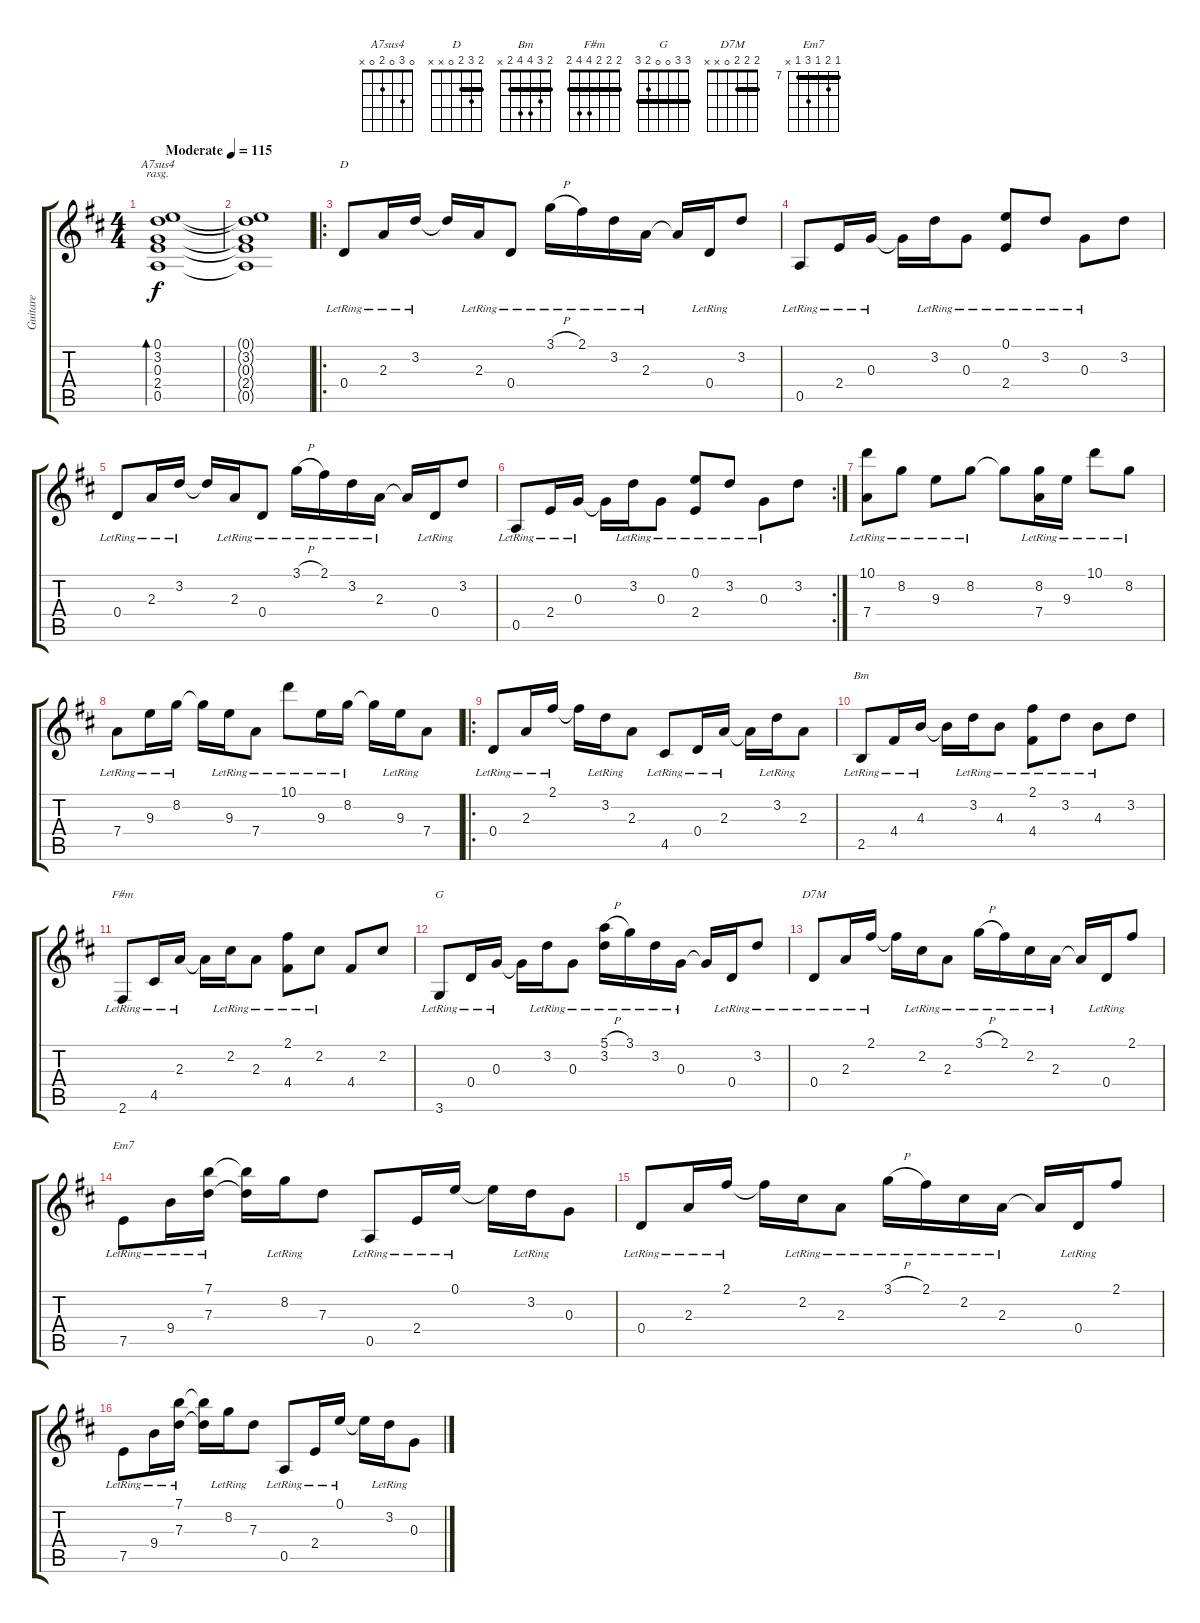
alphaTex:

\track ("Guitare" "Guitare") {instrument acousticguitarsteel}
\staff {score tabs}
\tuning (E4 B3 G3 D3 A2 E2) {hide}
\chord ("A7sus4" 0 3 0 2 0 x)
\chord ("D" 2 3 2 0 x x) {barre 2}
\chord ("Bm" 2 3 4 4 2 x) {barre 2}
\chord ("F#m" 2 2 2 4 4 2) {barre 2}
\chord ("G" 3 3 0 0 2 3) {barre 3}
\chord ("D7M" 2 2 2 0 x x) {barre 2}
\chord ("Em7" 7 8 7 9 7 x) {firstfret 7 barre 7}
\ts (4 4)
\tempo (115 "Moderate")
\clef g2
\ks d
(0.1 3.2 0.3 2.4 0.5).1{bd 240 ch "A7sus4" rasg ii dy f instrument acousticguitarsteel} |
(0.1{t} 3.2{t} 0.3{t} 2.4{t} 0.5{t}).1 |
\ro
0.4{lr}.8{ch "D"} 2.3{lr}.16 3.2{lr}.16 3.2{t}.16 2.3{lr}.16 0.4{lr}.8 3.1{h lr}.16 2.1{lr}.16 3.2{lr}.16 2.3{lr}.16 2.3{t}.16 0.4{lr}.16 3.2.8 |
0.5{lr}.8 2.4{lr}.16 0.3{lr}.16 0.3{t}.16 3.2{lr}.16 0.3{lr}.8 (0.1{lr} 2.4{lr}).8 3.2{lr}.8 0.3{lr}.8 3.2.8 |
0.4{lr}.8 2.3{lr}.16 3.2{lr}.16 3.2{t}.16 2.3{lr}.16 0.4{lr}.8 3.1{h lr}.16 2.1{lr}.16 3.2{lr}.16 2.3{lr}.16 2.3{t}.16 0.4{lr}.16 3.2.8 |
\rc 2
0.5{lr}.8 2.4{lr}.16 0.3{lr}.16 0.3{t}.16 3.2{lr}.16 0.3{lr}.8 (0.1{lr} 2.4{lr}).8 3.2{lr}.8 0.3{lr}.8 3.2.8 |
(10.1{lr} 7.4{lr}).8 8.2{lr}.8 9.3{lr}.8 8.2{lr}.8 8.2{t}.8 (8.2{lr} 7.4{lr}).16 9.3{lr}.16 10.1{lr}.8 8.2{lr}.8 |
7.4{lr}.8 9.3{lr}.16 8.2{lr}.16 8.2{t}.16 9.3{lr}.16 7.4{lr}.8 10.1{lr}.8 9.3{lr}.16 8.2{lr}.16 8.2{t}.16 9.3{lr}.16 7.4.8 |
\ro
0.4{lr}.8 2.3{lr}.16 2.1{lr}.16 2.1{t}.16 3.2{lr}.16 2.3.8 4.5{lr}.8 0.4{lr}.16 2.3{lr}.16 2.3{t}.16 3.2{lr}.16 2.3.8 |
2.5{lr}.8{ch "Bm"} 4.4{lr}.16 4.3{lr}.16 4.3{t}.16 3.2{lr}.16 4.3{lr}.8 (2.1{lr} 4.4{lr}).8 3.2{lr}.8 4.3{lr}.8 3.2.8 |
2.6{lr}.8{ch "F#m"} 4.5{lr}.16 2.3{lr}.16 2.3{t}.16 2.2{lr}.16 2.3{lr}.8 (2.1{lr} 4.4{lr}).8 2.2{lr}.8 4.4.8 2.2.8 |
3.6{lr}.8{ch "G"} 0.4{lr}.16 0.3{lr}.16 0.3{t}.16 3.2{lr}.16 0.3{lr}.8 (5.1{h lr} 3.2{lr}).16 3.1{lr}.16 3.2{lr}.16 0.3{lr}.16 0.3{t}.16 0.4{lr}.16 3.2{lr}.8 |
0.4{lr}.8{ch "D7M"} 2.3{lr}.16 2.1{lr}.16 2.1{t}.16 2.2{lr}.16 2.3{lr}.8 3.1{h lr}.16 2.1{lr}.16 2.2{lr}.16 2.3{lr}.16 2.3{t}.16 0.4{lr}.16 2.1.8 |
7.5{lr}.8{ch "Em7"} 9.4{lr}.16 (7.1 7.3{lr}).16 (7.1{t} 7.3{t}).16 8.2{lr}.16 7.3.8 0.5{lr}.8 2.4{lr}.16 0.1{lr}.16 0.1{t}.16 3.2{lr}.16 0.3.8 |
0.4{lr}.8 2.3{lr}.16 2.1{lr}.16 2.1{t}.16 2.2{lr}.16 2.3{lr}.8 3.1{h lr}.16 2.1{lr}.16 2.2{lr}.16 2.3{lr}.16 2.3{t}.16 0.4{lr}.16 2.1.8 |
7.5{lr}.8 9.4{lr}.16 (7.1 7.3{lr}).16 (7.1{t} 7.3{t}).16 8.2{lr}.16 7.3.8 0.5{lr}.8 2.4{lr}.16 0.1{lr}.16 0.1{t}.16 3.2{lr}.16 0.3.8
